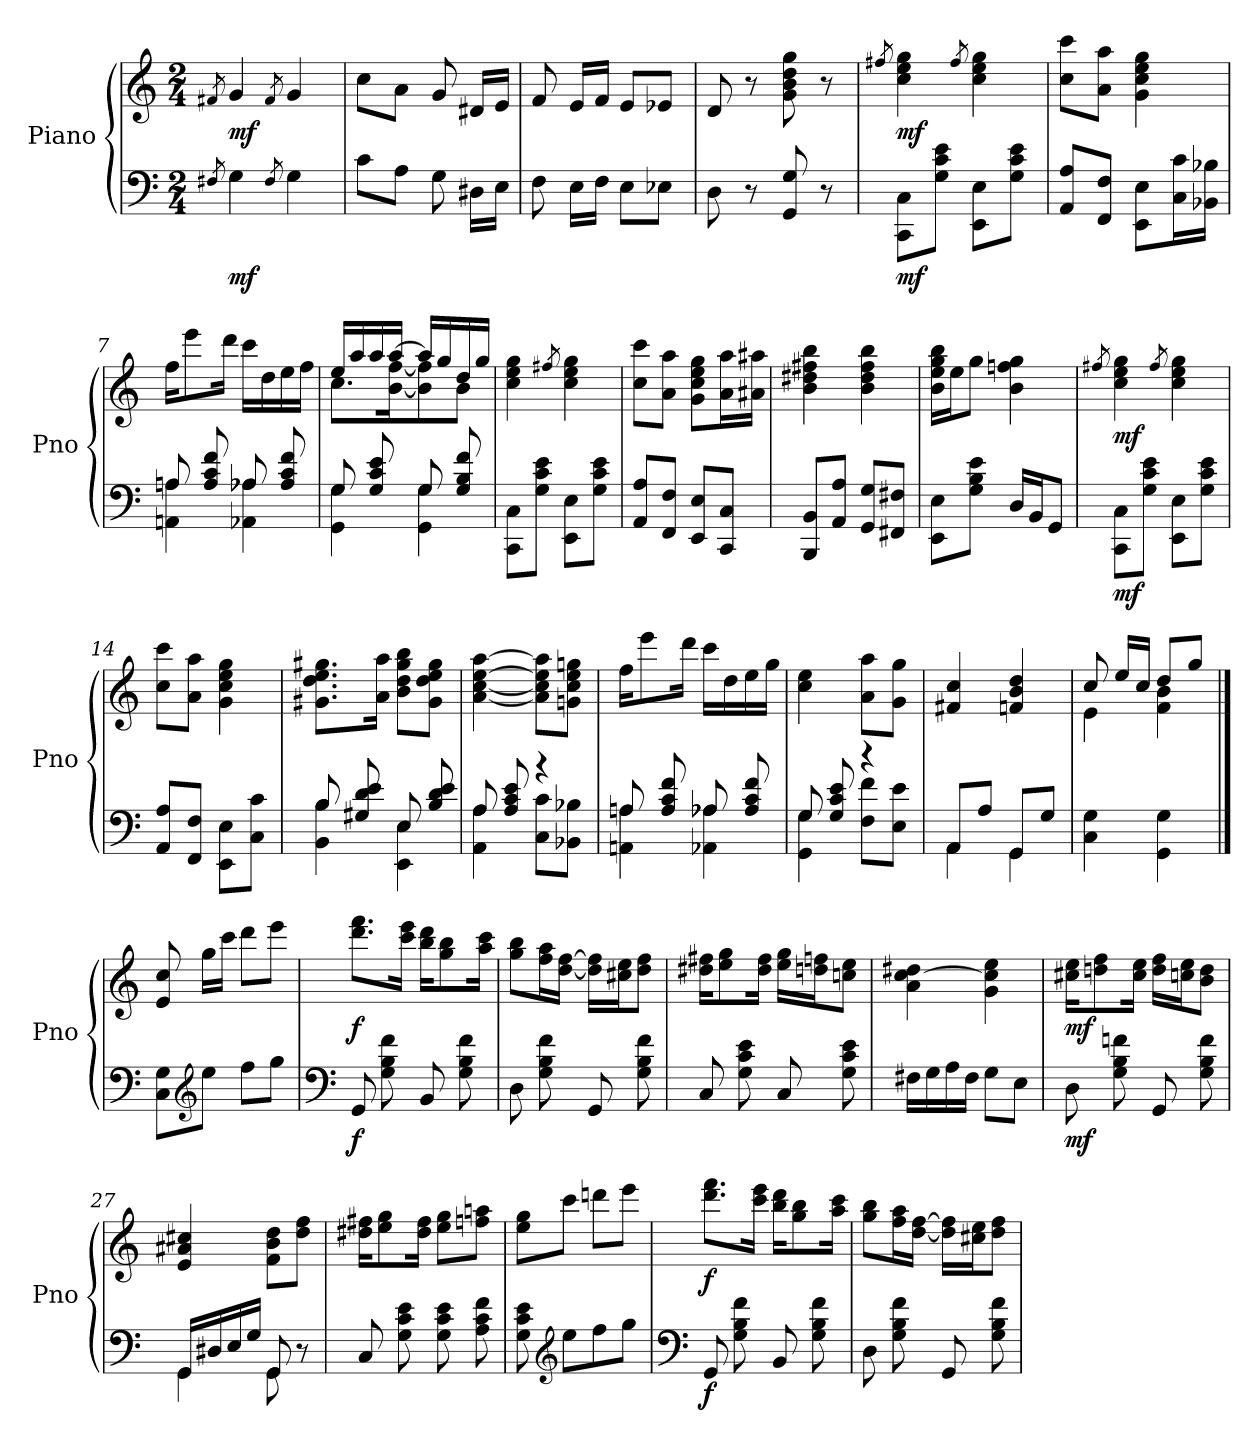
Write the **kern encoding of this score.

**kern	**dynam	**kern	**dynam
*part2	*part2	*part1	*part1
*staff2	*staff2	*staff1	*staff1
*I"Piano	*	*I"Piano	*
*I'Pno	*	*I'Pno	*
*clefF4	*	*clefG2	*
*k[]	*	*k[]	*
*M2/4	*	*M2/4	*
*MM100	*	*MM100	*
=1	=1	=1	=1
8qF#X/	.	8qf#X/	.
!	!LO:DY:b	!	!LO:DY:b
4G\	mf	4g/	mf
8qF#/	.	8qf#/	.
4G\	.	4g/	.
=2	=2	=2	=2
8c\L	.	8cc\L	.
8A\J	.	8a\J	.
8G\	.	8g/	.
16D#X\LL	.	16d#X/LL	.
16E\JJ	.	16e/JJ	.
=3	=3	=3	=3
8F\	.	8f/	.
16E\LL	.	16e/LL	.
16F\JJ	.	16f/JJ	.
8E\L	.	8e/L	.
8E-X\J	.	8e-X/J	.
=4	=4	=4	=4
8D\	.	8d/	.
8r	.	8r	.
8GG/ 8G/	.	8g\ 8b\ 8dd\ 8gg\	.
8r	.	8r	.
=5	=5	=5	=5
.	.	8qff#X/	.
!	!LO:DY:b	!	!LO:DY:b
8CC\ 8C\L	mf	4cc\ 4ee\ 4gg\	mf
8G\ 8c\ 8e\J	.	.	.
.	.	8qff#/	.
8EE\ 8E\L	.	4cc\ 4ee\ 4gg\	.
8G\ 8c\ 8e\J	.	.	.
=6	=6	=6	=6
8AA/ 8A/L	.	8cc\ 8ccc\L	.
8FF/ 8F/J	.	8a\ 8aa\J	.
8EE\ 8E\L	.	4g\ 4cc\ 4ee\ 4gg\	.
16C\ 16c\L	.	.	.
16BB-X\ 16B-X\JJ	.	.	.
=7	=7	=7	=7
*^	*	*	*
8A/	4AAn\ 4An\	.	16ff\KL	.
.	.	.	8eee\	.
8A/ 8c/ 8f/	.	.	.	.
.	.	.	16ddd\Jk	.
8A-X/	4AA-X\ 4A-\	.	16ccc\LL	.
.	.	.	16dd\	.
8A-/ 8c/ 8f/	.	.	16ee\	.
.	.	.	16ff\JJ	.
!!LO:LB:g=z
=8	=8	=8	=8	=8
*	*	*	*^	*
8G/	4GG\ 4G\	.	16ee/LL	8.cc\L	.
.	.	.	16aa/	.	.
8G/ 8c/ 8e/	.	.	16aa/	.	.
.	.	.	[16aa/JJ	[16b\ [16ff\K	.
8G/	4GG\ 4G\	.	16aa/LL]	8b\] 8ff\]	.
.	.	.	16gg/	.	.
8G/ 8B/ 8f/	.	.	16dd/	8b\J	.
.	.	.	16gg/JJ	.	.
*v	*v	*	*	*	*
*	*	*v	*v	*
=9	=9	=9	=9
8CC\ 8C\L	.	4cc\ 4ee\ 4gg\	.
8G\ 8c\ 8e\J	.	.	.
.	.	8qff#X/	.
8EE\ 8E\L	.	4cc\ 4ee\ 4gg\	.
8G\ 8c\ 8e\J	.	.	.
=10	=10	=10	=10
8AA/ 8A/L	.	8cc\ 8ccc\L	.
8FF/ 8F/J	.	8a\ 8aa\J	.
8EE/ 8E/L	.	8g\ 8cc\ 8ee\ 8gg\L	.
8CC/ 8C/J	.	16a\ 16aa\L	.
.	.	16a#X\ 16aa#X\JJ	.
=11	=11	=11	=11
8BBB/ 8BB/L	.	4b\ 4dd#X\ 4ff#X\ 4bb\	.
8AA/ 8A/J	.	.	.
8GG/ 8G/L	.	4b\ 4dd#\ 4ff#\ 4bb\	.
8FF#X/ 8F#X/J	.	.	.
=12	=12	=12	=12
8EE\ 8E\L	.	16b\ 16ee\ 16gg\ 16bb\LL	.
.	.	16ee\J	.
8G\ 8B\ 8e\J	.	8gg\J	.
16D/LL	.	4b\ 4ffn\ 4gg\	.
16BB/J	.	.	.
8GG/J	.	.	.
=13	=13	=13	=13
.	.	8qff#X/	.
!	!LO:DY:b	!	!LO:DY:b
8CC\ 8C\L	mf	4cc\ 4ee\ 4gg\	mf
8G\ 8c\ 8e\J	.	.	.
.	.	8qff#/	.
8EE\ 8E\L	.	4cc\ 4ee\ 4gg\	.
8G\ 8c\ 8e\J	.	.	.
=14	=14	=14	=14
8AA/ 8A/L	.	8cc\ 8ccc\L	.
8FF/ 8F/J	.	8a\ 8aa\J	.
8EE\ 8E\L	.	4g\ 4cc\ 4ee\ 4gg\	.
8C\ 8c\J	.	.	.
!!LO:LB:g=z
=15	=15	=15	=15
*^	*	*	*
8B/	4BB\ 4B\	.	8.g#X\ 8.dd\ 8.ee\ 8.gg#X\L	.
8G#X/ 8d/ 8e/	.	.	.	.
.	.	.	16a\ 16aa\Jk	.
8E/	4EE\ 4E\	.	8b\ 8dd\ 8gg#\ 8bb\L	.
8B/ 8d/ 8e/	.	.	8g#\ 8dd\ 8ee\ 8gg#\J	.
=16	=16	=16	=16	=16
8A/	4AA\ 4A\	.	[4a\ [4cc\ [4ee\ [4aa\	.
8A/ 8c/ 8e/	.	.	.	.
4r	8C\ 8c\L	.	8a\] 8cc\] 8ee\] 8aa\]L	.
.	8BB-X\ 8B-X\J	.	8gn\ 8cc\ 8ee\ 8ggn\J	.
=17	=17	=17	=17	=17
8A/	4AAn\ 4An\	.	16ff\KL	.
.	.	.	8eee\	.
8A/ 8c/ 8f/	.	.	.	.
.	.	.	16ddd\Jk	.
8A-X/	4AA-X\ 4A-\	.	16ccc\LL	.
.	.	.	16dd\	.
8A-/ 8c/ 8f/	.	.	16ee\	.
.	.	.	16gg\JJ	.
=18	=18	=18	=18	=18
8G/	4GG\ 4G\	.	4cc\ 4ee\	.
8G/ 8c/ 8e/	.	.	.	.
4r	8F\ 8f\L	.	8a\ 8aa\L	.
.	8E\ 8e\J	.	8g\ 8gg\J	.
=19	=19	=19	=19	=19
8AA/L	4AA\	.	4f#X/ 4cc/	.
8A/J	.	.	.	.
8GG/L	4GG\	.	4fn/ 4b/ 4dd/	.
8G/J	.	.	.	.
*v	*v	*	*	*
=20	=20	=20	=20
*	*	*^	*
4C\ 4G\	.	8cc/	4e\	.
.	.	16ee/LL	.	.
.	.	16cc/JJ	.	.
4GG\ 4G\	.	8dd/L	4f\ 4b\	.
.	.	8gg/J	.	.
*	*	*v	*v	*
!!LO:LB:g=z
==21	==21	==21	==21
8C\ 8G\L	.	8e/ 8cc/	.
*clefG2	*	*	*
8ee\J	.	16gg\LL	.
.	.	16ccc\JJ	.
8ff\L	.	8ddd\L	.
!	!LO:DY:b	!	!LO:DY:b
8gg\J	other-dynamics	8eee\J	other-dynamics
=22	=22	=22	=22
*clefF4	*	*	*
!	!LO:DY:b	!	!LO:DY:b
8GG/	f	8.ddd\ 8.fff\L	f
8G\ 8B\ 8f\	.	.	.
.	.	16ccc\ 16eee\Jk	.
8BB/	.	16bb\ 16ddd\KL	.
.	.	8gg\ 8bb\	.
8G\ 8B\ 8f\	.	.	.
.	.	16aa\ 16ccc\Jk	.
=23	=23	=23	=23
8D\	.	8gg\ 8bb\L	.
8G\ 8B\ 8f\	.	16ff\ 16aa\L	.
.	.	[16dd\ [16ff\JJ	.
8GG/	.	16dd\] 16ff\]LL	.
.	.	16cc#X\ 16ee\J	.
8G\ 8B\ 8f\	.	8dd\ 8ff\J	.
=24	=24	=24	=24
8C/	.	16dd#X\ 16ff#X\KL	.
.	.	8ee\ 8gg\	.
8G\ 8c\ 8e\	.	.	.
.	.	16dd#\ 16ff#\Jk	.
8C/	.	16ee\ 16gg\LL	.
.	.	16ddn\ 16ffn\J	.
8G\ 8c\ 8e\	.	8ccn\ 8ee\J	.
=25	=25	=25	=25
16F#X\LL	.	4a\ [4cc\ 4dd#X\	.
16G\	.	.	.
16A\	.	.	.
16F#\JJ	.	.	.
8G\L	.	4g\ 4cc\] 4ee\	.
8E\J	.	.	.
!!LO:LB:g=z
=26	=26	=26	=26
!	!LO:DY:b	!	!LO:DY:b
8D\	mf	16cc#X\ 16ee\KL	mf
.	.	8ddn\ 8ff\	.
8G\ 8B\ 8fn\	.	.	.
.	.	16cc#\ 16ee\Jk	.
8GG/	.	16dd\ 16ff\LL	.
.	.	16ccn\ 16ee\J	.
8G\ 8B\ 8f\	.	8b\ 8dd\J	.
=27	=27	=27	=27
*^	*	*	*
16GG/LL	4GG\	.	4e/ 4a#X/ 4cc#X/	.
16D#X/	.	.	.	.
16E/	.	.	.	.
16G/JJ	.	.	.	.
8GG/	8GG\	.	8f\ 8b\ 8dd\L	.
8r	8ryy	.	8dd\ 8ff\J	.
*v	*v	*	*	*
=28	=28	=28	=28
8C/	.	16dd#X\ 16ff#X\KL	.
.	.	8ee\ 8gg\	.
8G\ 8c\ 8e\	.	.	.
.	.	16dd#\ 16ff#\Jk	.
8G\ 8c\ 8e\	.	8ee\ 8gg\L	.
!	!LO:DY:b	!	!LO:DY:b
8A\ 8c\ 8f\	other-dynamics	8ffn\ 8aan\J	other-dynamics
=29	=29	=29	=29
8G\ 8c\ 8e\	.	8ee\ 8gg\L	.
*clefG2	*	*	*
8ee\L	.	8ccc\J	.
8ff\	.	8dddn\L	.
!	!LO:DY:b	!	!LO:DY:b
8gg\J	other-dynamics	8eee\J	other-dynamics
=30	=30	=30	=30
*clefF4	*	*	*
!	!LO:DY:b	!	!LO:DY:b
8GG/	f	8.ddd\ 8.fff\L	f
8G\ 8B\ 8f\	.	.	.
.	.	16ccc\ 16eee\Jk	.
8BB/	.	16bb\ 16ddd\KL	.
.	.	8gg\ 8bb\	.
8G\ 8B\ 8f\	.	.	.
.	.	16aa\ 16ccc\Jk	.
!!LO:PB:g=z
=31	=31	=31	=31
8D\	.	8gg\ 8bb\L	.
8G\ 8B\ 8f\	.	16ff\ 16aa\L	.
.	.	[16dd\ [16ff\JJ	.
8GG/	.	16dd\] 16ff\]LL	.
.	.	16cc#X\ 16ee\J	.
8G\ 8B\ 8f\	.	8dd\ 8ff\J	.
=	=	=	=
*-	*-	*-	*-
